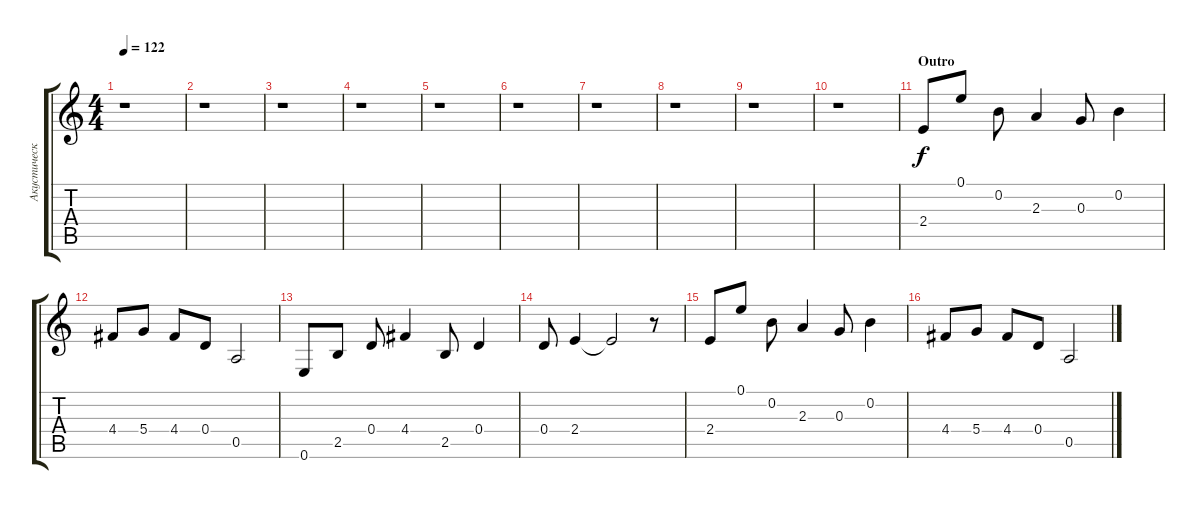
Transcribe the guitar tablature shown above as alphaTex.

\track ("Акустическая гитара" "Акустическ") {instrument acousticguitarsteel}
\staff {score tabs}
\tuning (E4 B3 G3 D3 A2 E2) {hide}
\ts (4 4)
\tempo 122
\clef g2
\ks c
r.1{dy f} |
r.1 |
r.1 |
r.1 |
r.1 |
r.1 |
r.1 |
r.1 |
r.1 |
r.1 |
\section ("" "Outro")
2.4.8 0.1.8 0.2.8 2.3.4 0.3.8 0.2.4 |
4.4.8 5.4.8 4.4.8 0.4.8 0.5.2 |
0.6.8 2.5.8 0.4.8 4.4.4 2.5.8 0.4.4 |
0.4.8 2.4.4 2.4{t}.2 r.8 |
2.4.8 0.1.8 0.2.8 2.3.4 0.3.8 0.2.4 |
4.4.8 5.4.8 4.4.8 0.4.8 0.5.2
